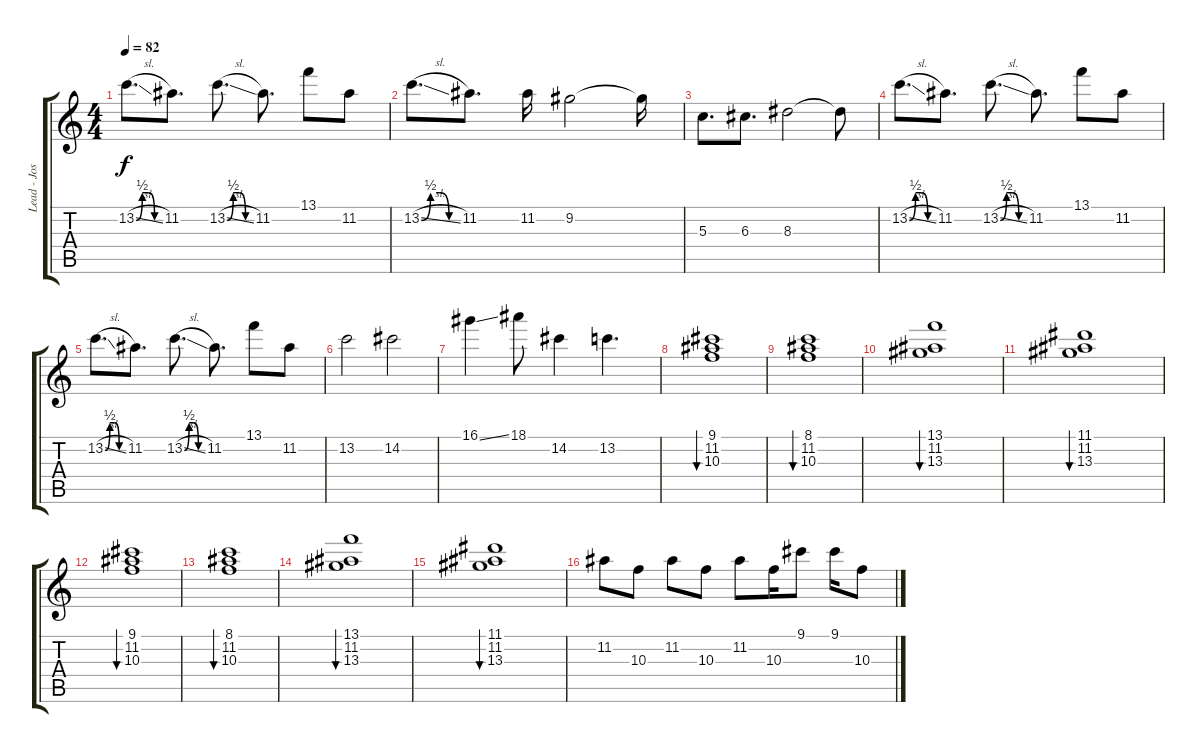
\track ("Lead - Josh Farro" "Lead - Jos") {instrument electricguitarjazz}
\staff {score tabs}
\tuning (E4 B3 G3 D3 A2 D2) {hide}
\ts (4 4)
\tempo 82
\clef g2
\ks c
13.2{be (custom 0 0 15 2 30 2 45 0 60 0) sl}.8{d dy f} 11.2.8{d} 13.2{be (custom 0 0 15 2 30 2 45 0 60 0) sl}.8{d} 11.2.8{d} 13.1.8 11.2.8 |
13.2{be (custom 0 0 15 2 30 2 45 0 60 0) sl}.8{d} 11.2.8{d} 11.2.16 9.2.2 9.2{t}.16 |
5.3.8{d} 6.3.8{d} 8.3.2 8.3{t}.8 |
13.2{be (custom 0 0 15 2 30 2 45 0 60 0) sl}.8{d} 11.2.8{d} 13.2{be (custom 0 0 15 2 30 2 45 0 60 0) sl}.8{d} 11.2.8{d} 13.1.8 11.2.8 |
13.2{be (custom 0 0 15 2 30 2 45 0 60 0) sl}.8{d} 11.2.8{d} 13.2{be (custom 0 0 15 2 30 2 45 0 60 0) sl}.8{d} 11.2.8{d} 13.1.8 11.2.8 |
13.2.2 14.2.2 |
16.1{ss}.4 18.1.8 14.2.4 13.2.4{d} |
(9.1 11.2 10.3).1{bu 240 volume 7 instrument electricguitarjazz} |
(8.1 11.2 10.3).1{bu 240} |
(13.1 11.2 13.3).1{bu 240} |
(11.1 11.2 13.3).1{bu 240} |
(9.1 11.2 10.3).1{bu 240} |
(8.1 11.2 10.3).1{bu 240} |
(13.1 11.2 13.3).1{bu 240} |
(11.1 11.2 13.3).1{bu 240} |
11.2.8{volume 13 instrument distortionguitar} 10.3.8 11.2.8 10.3.8 11.2.8 10.3.16 9.1.8 9.1.16 10.3.8
